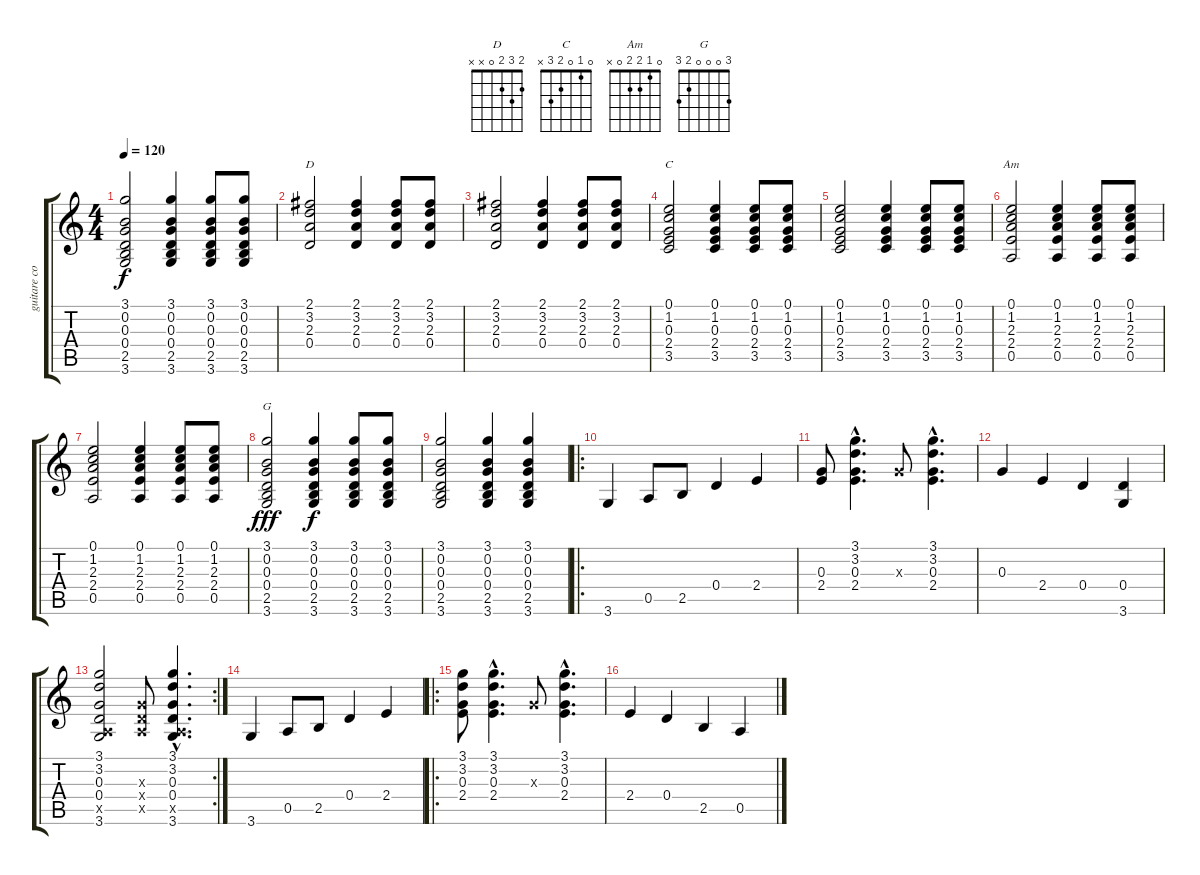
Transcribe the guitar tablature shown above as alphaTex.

\track ("guitare cool" "guitare co") {instrument acousticguitarnylon}
\staff {score tabs}
\tuning (E4 B3 G3 D3 A2 E2) {hide}
\chord ("D" 2 3 2 0 x x)
\chord ("C" 0 1 0 2 3 x)
\chord ("Am" 0 1 2 2 0 x)
\chord ("G" 3 0 0 0 2 3)
\ts (4 4)
\tempo 120
\clef g2
\ks c
(3.1 0.2 0.3 0.4 2.5 3.6).2{dy f} (3.1 0.2 0.3 0.4 2.5 3.6).4 (3.1 0.2 0.3 0.4 2.5 3.6).8 (3.1 0.2 0.3 0.4 2.5 3.6).8 |
(2.1 3.2 2.3 0.4).2{ch "D"} (2.1 3.2 2.3 0.4).4 (2.1 3.2 2.3 0.4).8 (2.1 3.2 2.3 0.4).8 |
(2.1 3.2 2.3 0.4).2 (2.1 3.2 2.3 0.4).4 (2.1 3.2 2.3 0.4).8 (2.1 3.2 2.3 0.4).8 |
(0.1 1.2 0.3 2.4 3.5).2{ch "C"} (0.1 1.2 0.3 2.4 3.5).4 (0.1 1.2 0.3 2.4 3.5).8 (0.1 1.2 0.3 2.4 3.5).8 |
(0.1 1.2 0.3 2.4 3.5).2 (0.1 1.2 0.3 2.4 3.5).4 (0.1 1.2 0.3 2.4 3.5).8 (0.1 1.2 0.3 2.4 3.5).8 |
(0.1 1.2 2.3 2.4 0.5).2{ch "Am"} (0.1 1.2 2.3 2.4 0.5).4 (0.1 1.2 2.3 2.4 0.5).8 (0.1 1.2 2.3 2.4 0.5).8 |
(0.1 1.2 2.3 2.4 0.5).2 (0.1 1.2 2.3 2.4 0.5).4 (0.1 1.2 2.3 2.4 0.5).8 (0.1 1.2 2.3 2.4 0.5).8 |
(3.1 0.2 0.3 0.4 2.5 3.6).2{ch "G" dy fff} (3.1 0.2 0.3 0.4 2.5 3.6).4{dy f} (3.1 0.2 0.3 0.4 2.5 3.6).8 (3.1 0.2 0.3 0.4 2.5 3.6).8 |
(3.1 0.2 0.3 0.4 2.5 3.6).2 (3.1 0.2 0.3 0.4 2.5 3.6).4 (3.1 0.2 0.3 0.4 2.5 3.6).4 |
\ro
3.6.4 0.5.8 2.5.8 0.4.4 2.4.4 |
(0.3 2.4).8 (3.1{hac} 3.2{hac} 0.3{hac} 2.4{hac}).4{d} 0.3{x}.8 (3.1{hac} 3.2{hac} 0.3{hac} 2.4{hac}).4{d} |
0.3.4 2.4.4 0.4.4 (0.4 3.6).4 |
\rc 2
(3.1 3.2 0.3 0.4 0.5{x} 3.6).2 (0.3{x} 0.4{x} 0.5{x}).8 (3.1{hac} 3.2{hac} 0.3{hac} 0.4{hac} 0.5{hac x} 3.6{hac}).4{d} |
3.6.4 0.5.8 2.5.8 0.4.4 2.4.4 |
\ro
(3.1 3.2 0.3 2.4).8 (3.1{hac} 3.2{hac} 0.3{hac} 2.4{hac}).4{d} 0.3{x}.8 (3.1{hac} 3.2{hac} 0.3{hac} 2.4{hac}).4{d} |
2.4.4 0.4.4 2.5.4 0.5.4
